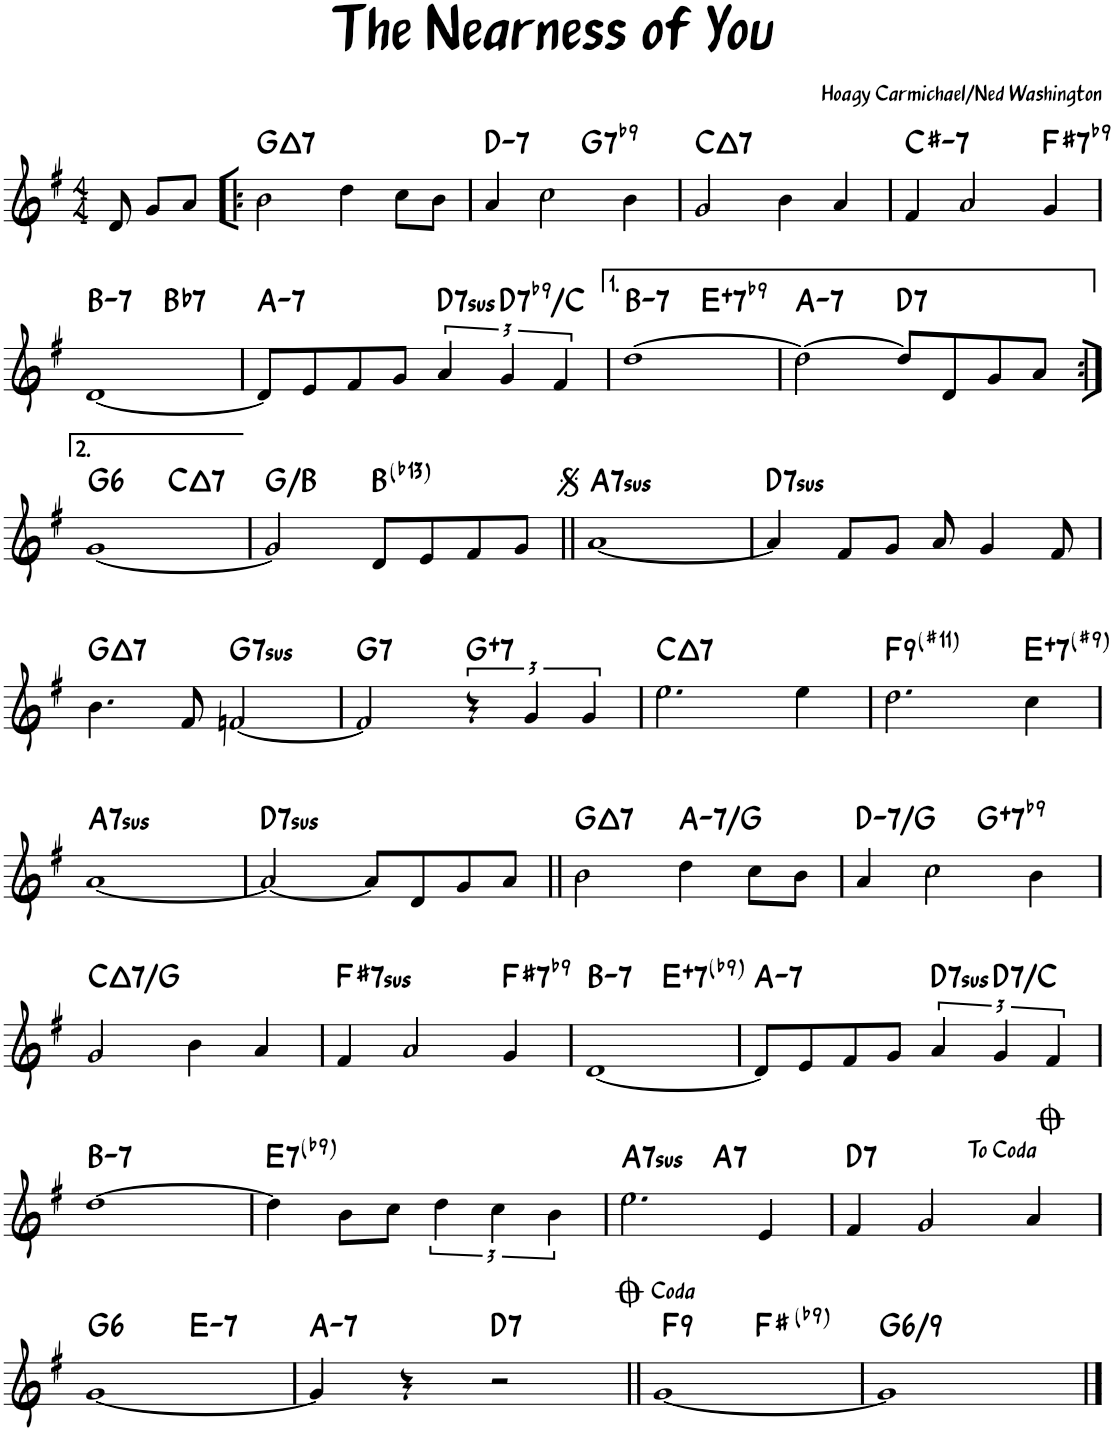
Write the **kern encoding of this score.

**kern	**harte
*part1	*part1
*staff1	*
*I"Tenor Saxophone	*
*I'T. Sax.	*
*clefG2	*
*Trd8c14	*
*k[f#]	*
*M4/4	*
=1	=1
8d/	.
8g/L	.
8a/J	.
=2!|:	=2!|:
!	!LO:H:kt=7
2b\	G:maj7
4dd\	.
8cc\L	.
8b\J	.
=3	=3
!	!LO:H:kt=7
*^	*
4a/	2ryy	D:min7
2cc\	.	.
!	!	!LO:H:kt=7
.	2ryy	G:7(b9)
4b\	.	.
=4	=4	=4
!	!	!LO:H:kt=7
*v	*v	*
2g/	C:maj7
4b\	.
4a/	.
=5	=5
!	!LO:H:kt=7
4f#/	C#:min7
2a/	.
!	!LO:H:kt=7
4g/	F#:7(b9)
!!LO:LB:g=z
=6	=6
!	!LO:H:kt=7
*^	*
[1d	2ryy	B:min7
!	!	!LO:H:kt=7
.	2ryy	Bb:7
=7	=7	=7
!	!	!LO:H:kt=7
*v	*v	*
8d/L]	A:min7
8e/	.
8f#/	.
8g/J	.
!	!LO:H:kt=7sus
6a/	D:sus4(7)
!	!LO:H:kt=7
6g/	D:7(b9)/b7
6f#/	.
=8	=8
!	!LO:H:kt=7
*^	*
[1dd	2ryy	B:min7
!	!	!LO:H:kt=7
.	2ryy	E:aug(b7,b9)
=9	=9	=9
!	!	!LO:H:kt=7
*v	*v	*
2dd\_	A:min7
!	!LO:H:kt=7
8dd/L]	D:7
8d/	.
8g/	.
8a/J	.
!!LO:LB:g=z
=10:|!	=10:|!
!	!LO:H:kt=6
*^	*
[1g	2ryy	G:maj6
!	!	!LO:H:kt=7
.	2ryy	C:maj7
*v	*v	*
=11	=11
2g/]	G:maj/3
8d/L	B:maj(b13)
8e/	.
8f#/	.
8g/J	.
=12||	=12||
!	!LO:H:kt=7sus
[1a	A:sus4(7)
=13	=13
!	!LO:H:kt=7sus
4a/]	D:sus4(7)
8f#/L	.
8g/J	.
8a/	.
4g/	.
8f#/	.
!!LO:LB:g=z
=14	=14
!	!LO:H:kt=7
4.b\	G:maj7
8f#/	.
!	!LO:H:kt=7sus
[2fn/	G:sus4(7)
=15	=15
!	!LO:H:kt=7
2f/]	G:7
!	!LO:H:kt=7
6r	G:aug(b7)
6g/	.
6g/	.
=16	=16
!	!LO:H:kt=7
2.ee\	C:maj7
4ee\	.
=17	=17
!	!LO:H:kt=9
2.dd\	F:9(#11)
!	!LO:H:kt=7
4cc\	E:aug(b7,#9)
!!LO:LB:g=z
=18	=18
!	!LO:H:kt=7sus
[1a	A:sus4(7)
=19	=19
!	!LO:H:kt=7sus
2a/_	D:sus4(7)
8a/L]	.
8d/	.
8g/	.
8a/J	.
=20||	=20||
!	!LO:H:kt=7
2b\	G:maj7
!	!LO:H:kt=7
4dd\	A:min7/b7
8cc\L	.
8b\J	.
=21	=21
!	!LO:H:kt=7
*^	*
4a/	2ryy	D:min7/4
2cc\	.	.
!	!	!LO:H:kt=7
.	2ryy	G:aug(b7,b9)
4b\	.	.
!!LO:LB:g=z	!!
=22	=22	=22
!	!	!LO:H:kt=7
*v	*v	*
2g/	C:maj7/5
4b\	.
4a/	.
=23	=23
!	!LO:H:kt=7sus
4f#/	F#:sus4(7)
2a/	.
!	!LO:H:kt=7
4g/	F#:7(b9)
=24	=24
!	!LO:H:kt=7
*^	*
[1d	2ryy	B:min7
!	!	!LO:H:kt=7
.	2ryy	E:aug(b7,b9)
=25	=25	=25
!	!	!LO:H:kt=7
*v	*v	*
8d/L]	A:min7
8e/	.
8f#/	.
8g/J	.
!	!LO:H:kt=7sus
6a/	D:sus4(7)
!	!LO:H:kt=7
6g/	D:7/b7
6f#/	.
!!LO:LB:g=z
=26	=26
!	!LO:H:kt=7
[1dd	B:min7
=27	=27
!	!LO:H:kt=7
4dd\]	E:7(b9)
8b\L	.
8cc\J	.
6dd\	.
6cc\	.
6b\	.
=28	=28
!	!LO:H:kt=7sus
*^	*
2.ee\	2ryy	A:sus4(7)
!	!	!LO:H:kt=7
.	2ryy	A:7
4e/	.	.
=29	=29	=29
!	!	!LO:H:kt=7
*v	*v	*
4f#/	D:7
2g/	.
4a/	.
!!LO:LB:g=z
=30	=30
!	!LO:H:kt=6
*^	*
[1g	2ryy	G:maj6
!	!	!LO:H:kt=7
.	2ryy	E:min7
=31	=31	=31
!	!	!LO:H:kt=7
*v	*v	*
4g/]	A:min7
4r	.
!	!LO:H:kt=7
2r	D:7
=32||	=32||
!	!LO:H:kt=9
*^	*
[1g	2ryy	F:9
.	2ryy	F#:maj(b9)
=33	=33	=33
!	!	!LO:H:kt=/6
*v	*v	*
1g]	G:maj6(9)
==	==
*-	*-
